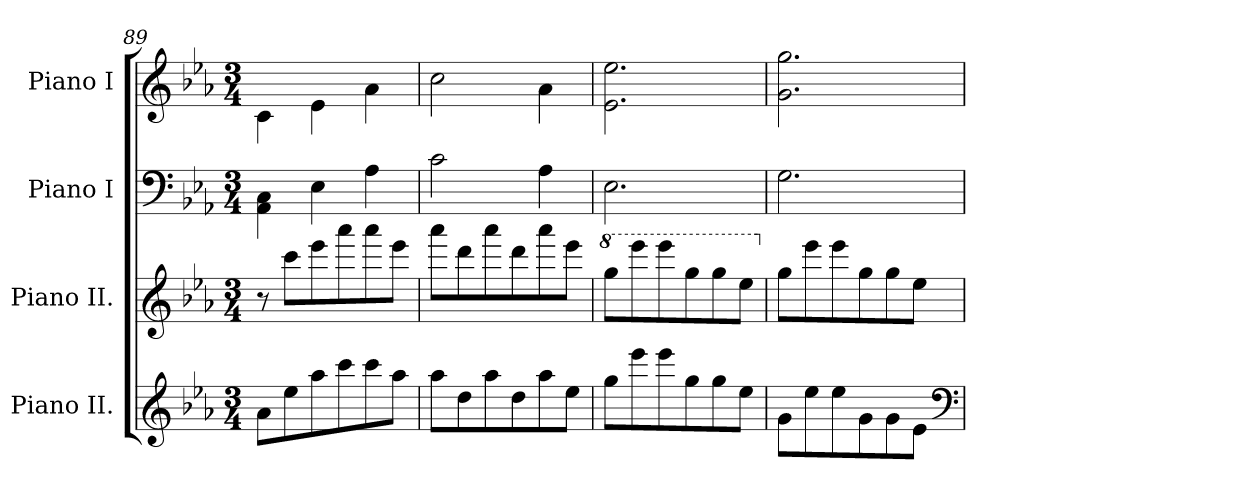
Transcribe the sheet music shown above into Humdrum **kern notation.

**kern	**kern	**kern	**kern
*part4	*part3	*part2	*part1
*staff4	*staff3	*staff2	*staff1
*I"Piano II.	*I"Piano II.	*I"Piano I	*I"Piano I
*clefG2	*clefG2	*clefF4	*clefG2
*k[b-e-a-]	*k[b-e-a-]	*k[b-e-a-]	*k[b-e-a-]
*M3/4	*M3/4	*M3/4	*M3/4
=89	=89	=89	=89
8a-\L	8r	4AA-\ 4C\	4c\
8ee-\	8ccc\L	.	.
8aa-\	8eee-\	4E-\	4e-\
8ccc\	8aaa-\	.	.
8ccc\	8aaa-\	4A-\	4a-\
8aa-\J	8eee-\J	.	.
=90	=90	=90	=90
8aa-\L	8aaa-\L	2c\	2cc\
8dd\	8ddd\	.	.
8aa-\	8aaa-\	.	.
8dd\	8ddd\	.	.
8aa-\	8aaa-\	4A-\	4a-\
8ee-\J	8eee-\J	.	.
=91	=91	=91	=91
*	*8va	*	*
8gg\L	8ggg\L	2.E-\	2.e-\ 2.ee-\
8eee-\	8eeee-\	.	.
8eee-\	8eeee-\	.	.
8gg\	8ggg\	.	.
8gg\	8ggg\	.	.
8ee-\J	8eee-\J	.	.
=92	=92	=92	=92
*	*X8va	*	*
8g\L	8gg\L	2.G\	2.g\ 2.gg\
8ee-\	8eee-\	.	.
8ee-\	8eee-\	.	.
8g\	8gg\	.	.
8g\	8gg\	.	.
8e-\J	8ee-\J	.	.
*clefF4	*	*	*
=	=	=	=
*-	*-	*-	*-
